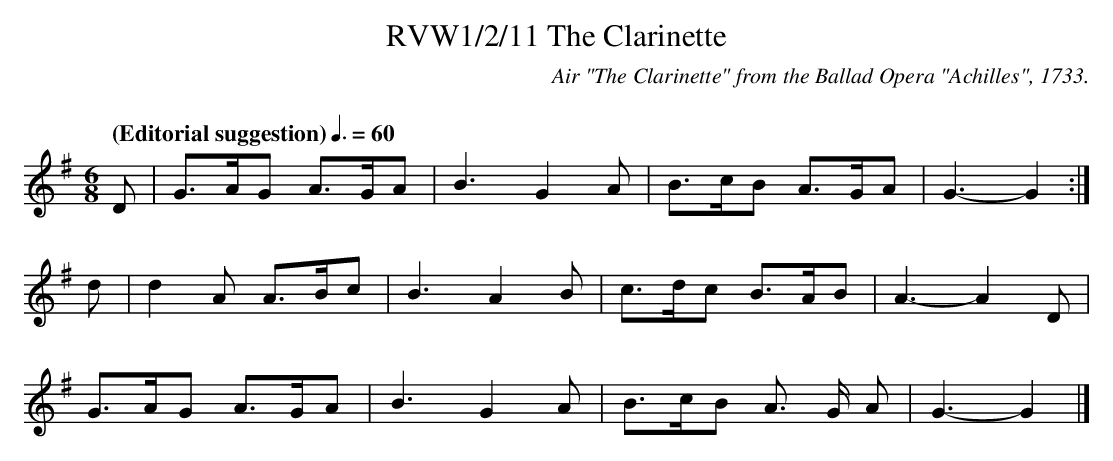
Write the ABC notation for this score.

X:1
T:RVW1/2/11 The Clarinette
C:Air "The Clarinette" from the Ballad Opera "Achilles", 1733.
C:
L:1/8
Q: "(Editorial suggestion)" 3/8=60
M:6/8
K:G
D | G3/2A/2G A3/2G/2A | B3 G2 A | B3/2c/2B A3/2G/2A | G3-G2:|$
d | d2 A A3/2B/2c | B3 A2 B | c3/2d/2c B3/2A/2B | A3- A2 D |$
G3/2A/2G A3/2G/2A | B3 G2 A | B3/2c/2B A3/2 G/2 A | G3- G2 |]$
